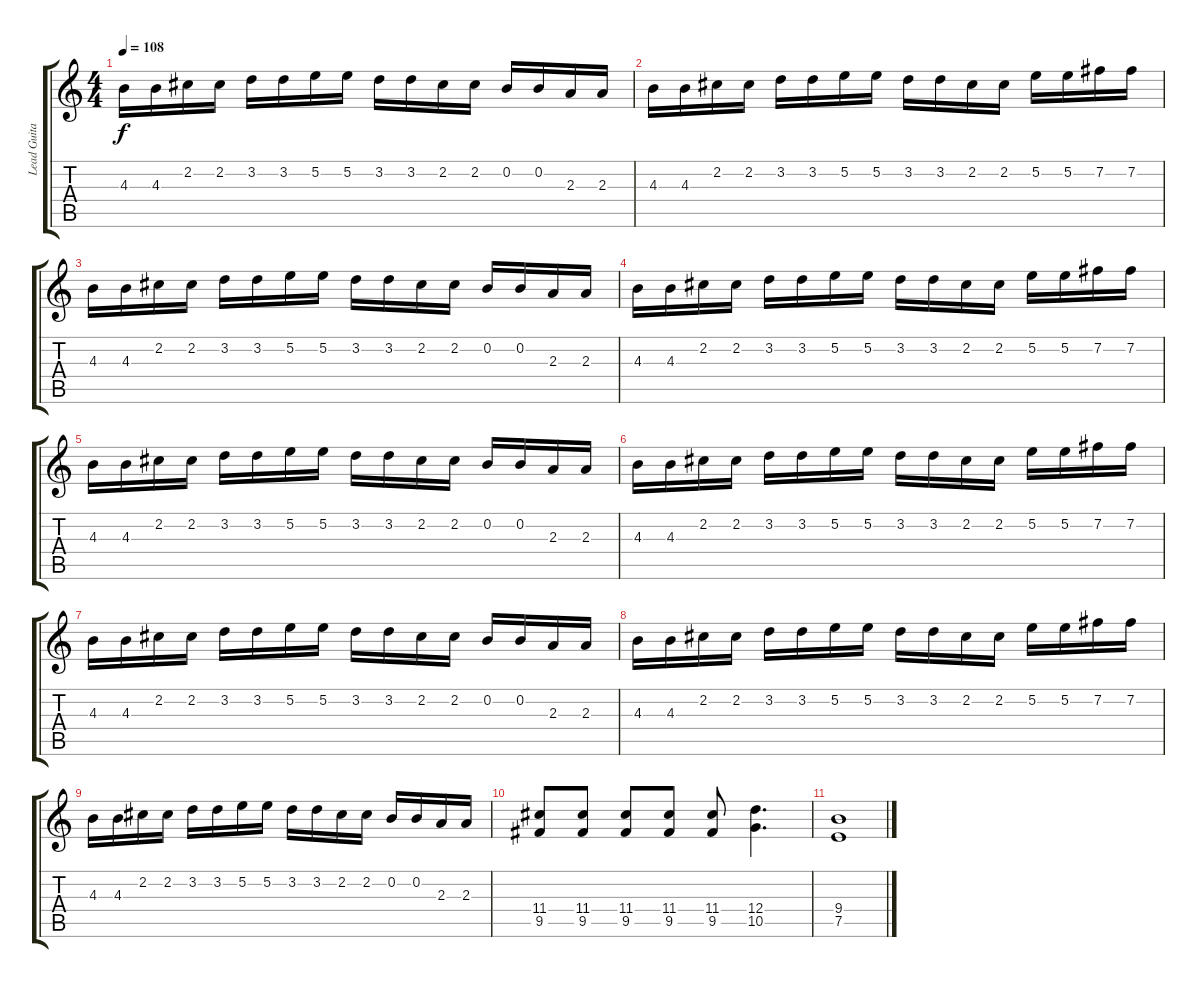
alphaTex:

\track ("Lead Guitar" "Lead Guita") {instrument overdrivenguitar}
\staff {score tabs}
\tuning (E4 B3 G3 D3 A2 E2) {hide}
\ts (4 4)
\tempo 108
\clef g2
\ks c
4.3.16{dy f} 4.3.16 2.2.16 2.2.16 3.2.16 3.2.16 5.2.16 5.2.16 3.2.16 3.2.16 2.2.16 2.2.16 0.2.16 0.2.16 2.3.16 2.3.16 |
4.3.16 4.3.16 2.2.16 2.2.16 3.2.16 3.2.16 5.2.16 5.2.16 3.2.16 3.2.16 2.2.16 2.2.16 5.2.16 5.2.16 7.2.16 7.2.16 |
4.3.16 4.3.16 2.2.16 2.2.16 3.2.16 3.2.16 5.2.16 5.2.16 3.2.16 3.2.16 2.2.16 2.2.16 0.2.16 0.2.16 2.3.16 2.3.16 |
4.3.16 4.3.16 2.2.16 2.2.16 3.2.16 3.2.16 5.2.16 5.2.16 3.2.16 3.2.16 2.2.16 2.2.16 5.2.16 5.2.16 7.2.16 7.2.16 |
4.3.16 4.3.16 2.2.16 2.2.16 3.2.16 3.2.16 5.2.16 5.2.16 3.2.16 3.2.16 2.2.16 2.2.16 0.2.16 0.2.16 2.3.16 2.3.16 |
4.3.16 4.3.16 2.2.16 2.2.16 3.2.16 3.2.16 5.2.16 5.2.16 3.2.16 3.2.16 2.2.16 2.2.16 5.2.16 5.2.16 7.2.16 7.2.16 |
4.3.16 4.3.16 2.2.16 2.2.16 3.2.16 3.2.16 5.2.16 5.2.16 3.2.16 3.2.16 2.2.16 2.2.16 0.2.16 0.2.16 2.3.16 2.3.16 |
4.3.16 4.3.16 2.2.16 2.2.16 3.2.16 3.2.16 5.2.16 5.2.16 3.2.16 3.2.16 2.2.16 2.2.16 5.2.16 5.2.16 7.2.16 7.2.16 |
4.3.16 4.3.16 2.2.16 2.2.16 3.2.16 3.2.16 5.2.16 5.2.16 3.2.16 3.2.16 2.2.16 2.2.16 0.2.16 0.2.16 2.3.16 2.3.16 |
(11.4 9.5).8 (11.4 9.5).8 (11.4 9.5).8 (11.4 9.5).8 (11.4 9.5).8 (12.4 10.5).4{d} |
(9.4 7.5).1
